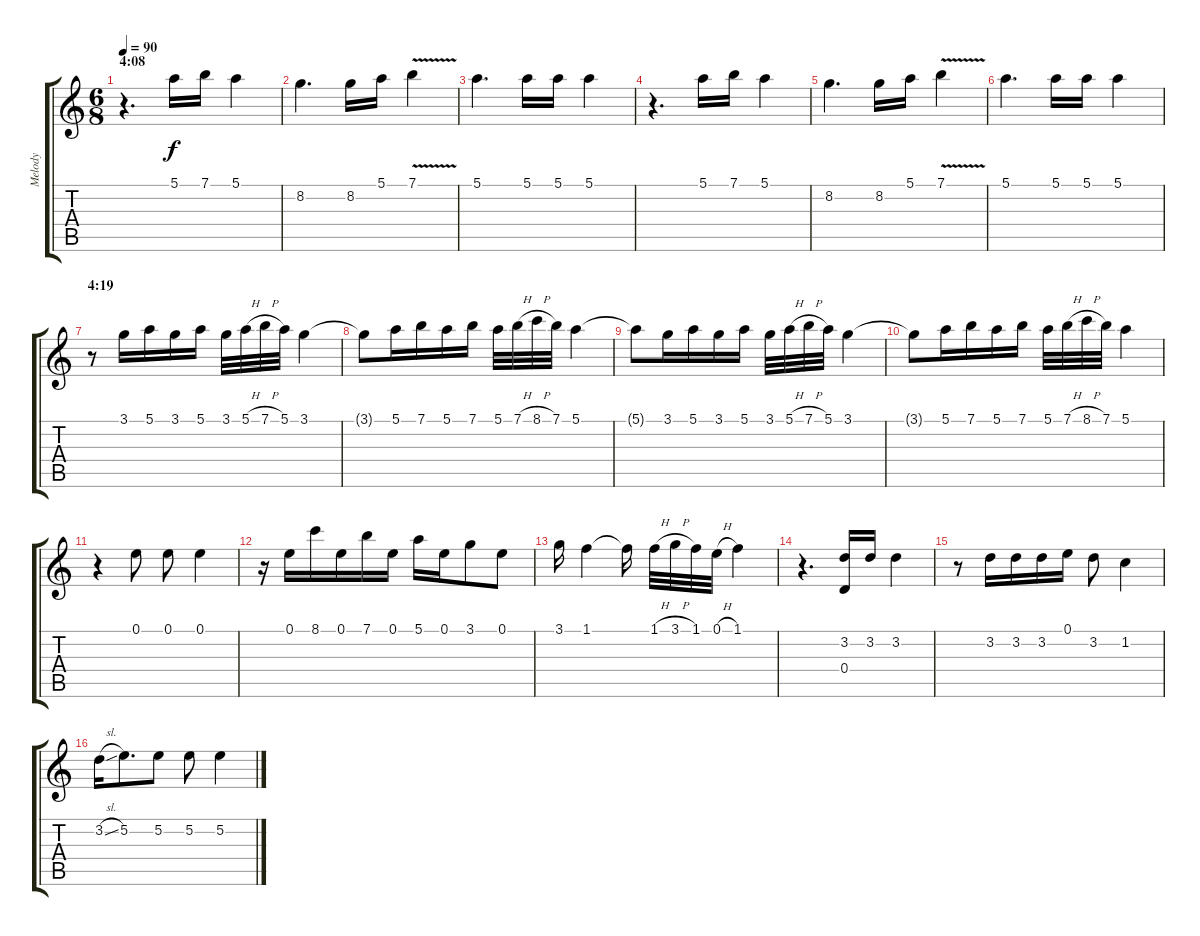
\track ("Melody" "Melody") {instrument acousticguitarnylon}
\staff {score tabs}
\tuning (E4 B3 G3 D3 A2 E2) {hide}
\ts (6 8)
\section ("" "4:08")
\tempo 90
\clef g2
\ks c
r.4{d dy f} 5.1.16 7.1.16 5.1.4 |
8.2.4{d} 8.2.16 5.1.16 7.1{v}.4 |
5.1.4{d} 5.1.16 5.1.16 5.1.4 |
r.4{d} 5.1.16 7.1.16 5.1.4 |
8.2.4{d} 8.2.16 5.1.16 7.1{v}.4 |
5.1.4{d} 5.1.16 5.1.16 5.1.4 |
\section ("" "4:19")
r.8 3.1.16 5.1.16 3.1.16 5.1.16 3.1.32 5.1{h}.32 7.1{h}.32 5.1.32 3.1.4 |
3.1{t}.8 5.1.16 7.1.16 5.1.16 7.1.16 5.1.32 7.1{h}.32 8.1{h}.32 7.1.32 5.1.4 |
5.1{t}.8 3.1.16 5.1.16 3.1.16 5.1.16 3.1.32 5.1{h}.32 7.1{h}.32 5.1.32 3.1.4 |
3.1{t}.8 5.1.16 7.1.16 5.1.16 7.1.16 5.1.32 7.1{h}.32 8.1{h}.32 7.1.32 5.1.4 |
r.4 0.1.8 0.1.8 0.1.4 |
r.16 0.1.16 8.1.16 0.1.16 7.1.16 0.1.16 5.1.16 0.1.16 3.1.8 0.1.8 |
3.1.16 1.1.4 1.1{t}.16 1.1{h}.32 3.1{h}.32 1.1.32 0.1{h}.32 1.1.4 |
r.4{d} (3.2 0.4).16 3.2.16 3.2.4 |
r.8 3.2.16 3.2.16 3.2.16 0.1.16 3.2.8 1.2.4 |
3.2{sl}.16 5.2.8{d} 5.2.8 5.2.8 5.2.4
